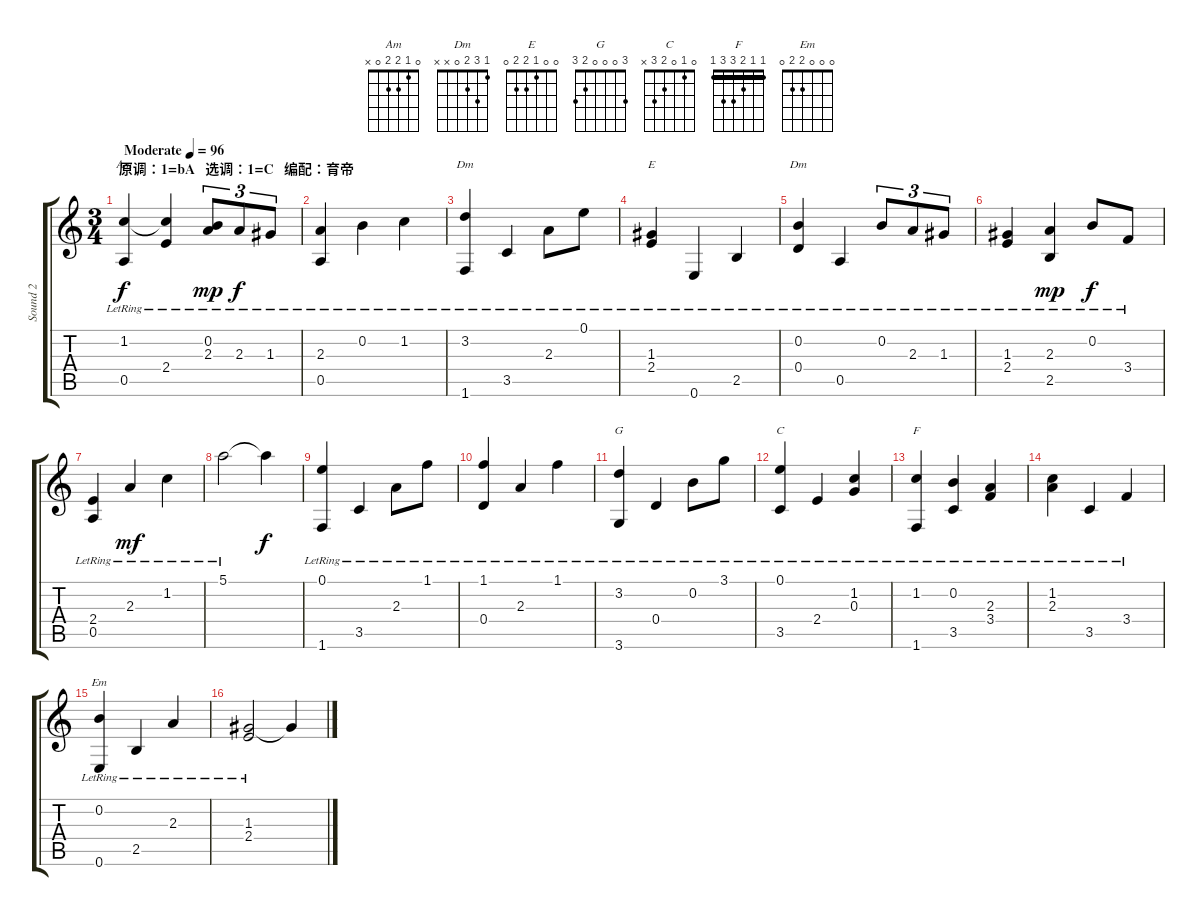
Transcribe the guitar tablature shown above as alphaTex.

\track ("Sound 2" "Sound 2") {instrument acousticguitarnylon}
\staff {score tabs}
\tuning (E4 B3 G3 D3 A2 E2) {hide}
\chord ("Am" 0 1 2 2 0 x)
\chord ("Dm" 1 3 2 0 0 1)
\chord ("E" 0 0 1 2 2 0)
\chord ("Dm" 1 3 2 0 x x)
\chord ("G" 3 0 0 0 2 3)
\chord ("C" 0 1 0 2 3 x)
\chord ("F" 1 1 2 3 3 1) {barre 1}
\chord ("Em" 0 0 0 2 2 0)
\ts (3 4)
\section ("" "原调：1=bA   选调：1=C   编配：育帝")
\tempo (96 "Moderate")
\clef g2
\ks c
(1.2{lr} 0.5{lr}).4{ch "Am" dy f instrument acousticguitarnylon} (1.2{t} 2.4{lr}).4 (0.2{lr} 2.3{lr}).8{tu (3 2) dy mp} 2.3{lr}.8{tu (3 2) dy f} 1.3{lr}.8{tu (3 2)} |
(2.3{lr} 0.5{lr}).4 0.2{lr}.4 1.2{lr}.4 |
(3.2{lr} 1.6{lr}).4{ch "Dm"} 3.5{lr}.4 2.3{lr}.8 0.1{lr}.8 |
(1.3{lr} 2.4{lr}).4{ch "E"} 0.6{lr}.4 2.5{lr}.4 |
(0.2{lr} 0.4{lr}).4{ch "Dm"} 0.5{lr}.4 0.2{lr}.8{tu (3 2)} 2.3{lr}.8{tu (3 2)} 1.3{lr}.8{tu (3 2)} |
(1.3{lr} 2.4{lr}).4 (2.3{lr} 2.5{lr}).4{dy mp} 0.2{lr}.8{dy f} 3.4{lr}.8 |
(2.4{lr} 0.5{lr}).4 2.3{lr}.4{dy mf} 1.2{lr}.4 |
5.1{lr}.2 5.1{t}.4{dy f} |
(0.1{lr} 1.6{lr}).4 3.5{lr}.4 2.3{lr}.8 1.1{lr}.8 |
(1.1{lr} 0.4{lr}).4 2.3{lr}.4 1.1{lr}.4 |
(3.2{lr} 3.6{lr}).4{ch "G"} 0.4{lr}.4 0.2{lr}.8 3.1{lr}.8 |
(0.1{lr} 3.5{lr}).4{ch "C"} 2.4{lr}.4 (1.2{lr} 0.3{lr}).4 |
(1.2{lr} 1.6{lr}).4{ch "F"} (0.2{lr} 3.5{lr}).4 (2.3{lr} 3.4{lr}).4 |
(1.2{lr} 2.3{lr}).4 3.5{lr}.4 3.4{lr}.4 |
(0.2{lr} 0.6{lr}).4{ch "Em"} 2.5{lr}.4 2.3{lr}.4 |
(1.3{lr} 2.4{lr}).2 1.3{t}.4
